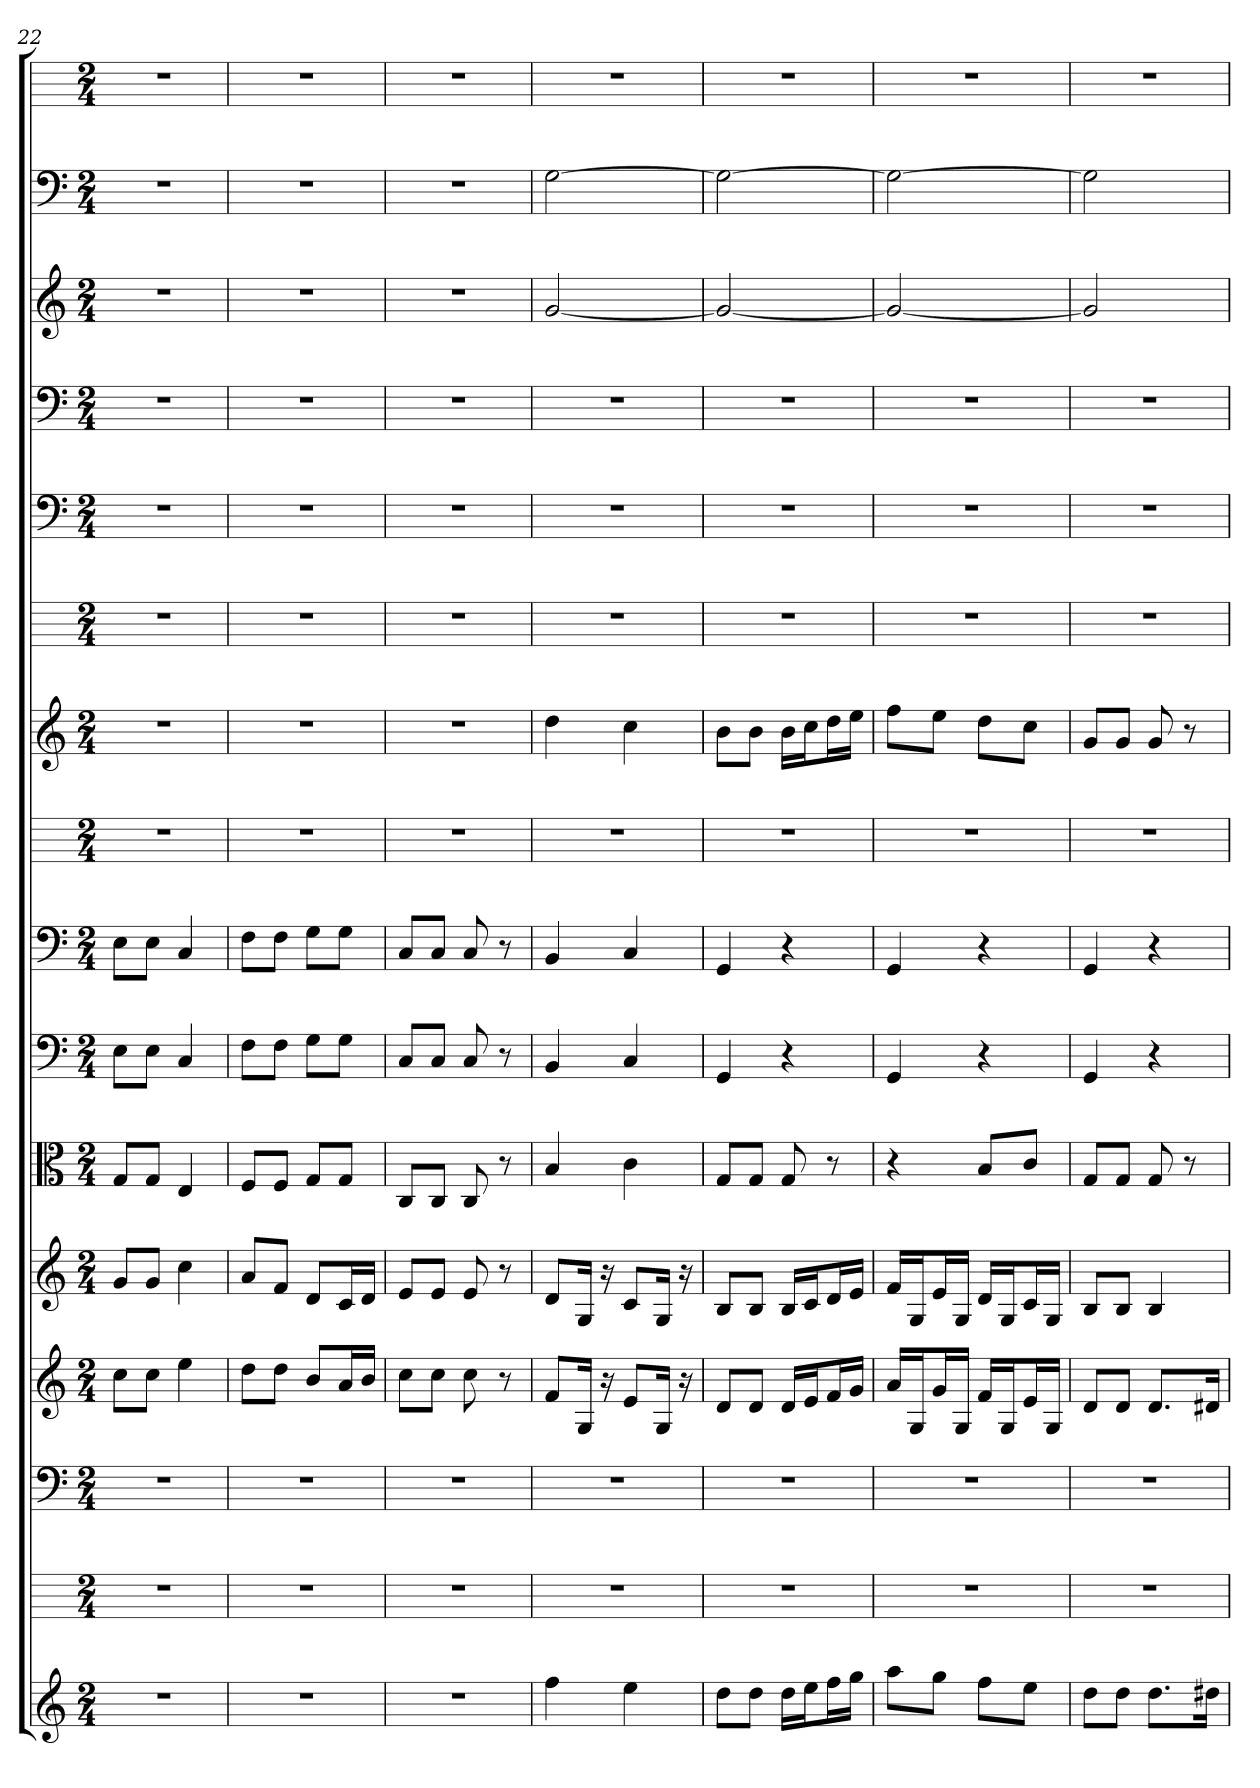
**kern	**kern	**kern	**kern	**kern	**kern	**kern	**kern	**kern	**kern	**kern	**kern	**kern	**kern	**kern	**kern
*part16	*part15	*part14	*part13	*part12	*part11	*part10	*part9	*part8	*part7	*part6	*part5	*part4	*part3	*part2	*part1
*staff16	*staff15	*staff14	*staff13	*staff12	*staff11	*staff10	*staff9	*staff8	*staff7	*staff6	*staff5	*staff4	*staff3	*staff2	*staff1
*	*	*clefF4	*	*	*clefC3	*clefF4	*clefF4	*	*	*	*clefF4	*clefF4	*	*	*
*k[]	*k[]	*k[]	*k[]	*k[]	*k[]	*k[]	*k[]	*k[]	*k[]	*k[]	*k[]	*k[]	*k[]	*k[]	*k[]
*C:	*C:	*C:	*C:	*C:	*C:	*C:	*C:	*C:	*C:	*C:	*C:	*C:	*C:	*C:	*C:
*M2/4	*M2/4	*M2/4	*M2/4	*M2/4	*M2/4	*M2/4	*M2/4	*M2/4	*M2/4	*M2/4	*M2/4	*M2/4	*M2/4	*M2/4	*M2/4
=22	=22	=22	=22	=22	=22	=22	=22	=22	=22	=22	=22	=22	=22	=22	=22
2r	2r	2r	8ccL	8gL	8G/L	8E\L	8E\L	2r	2r	2r	2r	2r	2r	2r	2r
.	.	.	8ccJ	8gJ	8G/J	8E\J	8E\J	.	.	.	.	.	.	.	.
.	.	.	4ee	4cc	4E	4C	4C	.	.	.	.	.	.	.	.
=23	=23	=23	=23	=23	=23	=23	=23	=23	=23	=23	=23	=23	=23	=23	=23
2r	2r	2r	8ddL	8aL	8F/L	8F\L	8F\L	2r	2r	2r	2r	2r	2r	2r	2r
.	.	.	8ddJ	8fJ	8F/J	8F\J	8F\J	.	.	.	.	.	.	.	.
.	.	.	8bL	8dL	8G/L	8G\L	8G\L	.	.	.	.	.	.	.	.
.	.	.	16aL	16cL	8G/J	8G\J	8G\J	.	.	.	.	.	.	.	.
.	.	.	16bJJ	16dJJ	.	.	.	.	.	.	.	.	.	.	.
=24	=24	=24	=24	=24	=24	=24	=24	=24	=24	=24	=24	=24	=24	=24	=24
2r	2r	2r	8ccL	8eL	8C/L	8C/L	8C/L	2r	2r	2r	2r	2r	2r	2r	2r
.	.	.	8ccJ	8eJ	8C/J	8C/J	8C/J	.	.	.	.	.	.	.	.
.	.	.	8cc	8e	8C	8C	8C	.	.	.	.	.	.	.	.
.	.	.	8r	8r	8r	8r	8r	.	.	.	.	.	.	.	.
=25	=25	=25	=25	=25	=25	=25	=25	=25	=25	=25	=25	=25	=25	=25	=25
4ff	2r	2r	8fL	8dL	4B	4BB	4BB	2r	4dd	2r	2r	2r	[2g	[2G	2r
.	.	.	16GJk	16GJk	.	.	.	.	.	.	.	.	.	.	.
.	.	.	16r	16r	.	.	.	.	.	.	.	.	.	.	.
4ee	.	.	8eL	8cL	4c	4C	4C	.	4cc	.	.	.	.	.	.
.	.	.	16GJk	16GJk	.	.	.	.	.	.	.	.	.	.	.
.	.	.	16r	16r	.	.	.	.	.	.	.	.	.	.	.
=26	=26	=26	=26	=26	=26	=26	=26	=26	=26	=26	=26	=26	=26	=26	=26
8ddL	2r	2r	8dL	8BL	8G/L	4GG	4GG	2r	8bL	2r	2r	2r	2g_	2G_	2r
8ddJ	.	.	8dJ	8BJ	8G/J	.	.	.	8bJ	.	.	.	.	.	.
16ddLL	.	.	16dLL	16BLL	8G	4r	4r	.	16bLL	.	.	.	.	.	.
16eeJ	.	.	16eJ	16cJ	.	.	.	.	16ccJ	.	.	.	.	.	.
16ffL	.	.	16fL	16dL	8r	.	.	.	16ddL	.	.	.	.	.	.
16ggJJ	.	.	16gJJ	16eJJ	.	.	.	.	16eeJJ	.	.	.	.	.	.
=27	=27	=27	=27	=27	=27	=27	=27	=27	=27	=27	=27	=27	=27	=27	=27
8aaL	2r	2r	16aLL	16fLL	4r	4GG	4GG	2r	8ffL	2r	2r	2r	2g_	2G_	2r
.	.	.	16GJ	16GJ	.	.	.	.	.	.	.	.	.	.	.
8ggJ	.	.	16gL	16eL	.	.	.	.	8eeJ	.	.	.	.	.	.
.	.	.	16GJJ	16GJJ	.	.	.	.	.	.	.	.	.	.	.
8ffL	.	.	16fLL	16dLL	8B/L	4r	4r	.	8ddL	.	.	.	.	.	.
.	.	.	16GJ	16GJ	.	.	.	.	.	.	.	.	.	.	.
8eeJ	.	.	16eL	16cL	8c/J	.	.	.	8ccJ	.	.	.	.	.	.
.	.	.	16GJJ	16GJJ	.	.	.	.	.	.	.	.	.	.	.
=28	=28	=28	=28	=28	=28	=28	=28	=28	=28	=28	=28	=28	=28	=28	=28
8ddL	2r	2r	8dL	8BL	8G/L	4GG	4GG	2r	8gL	2r	2r	2r	2g]	2G]	2r
8ddJ	.	.	8dJ	8BJ	8G/J	.	.	.	8gJ	.	.	.	.	.	.
8.ddL	.	.	8.dL	4B	8G	4r	4r	.	8g	.	.	.	.	.	.
.	.	.	.	.	8r	.	.	.	8r	.	.	.	.	.	.
16dd#XJk	.	.	16d#XJk	.	.	.	.	.	.	.	.	.	.	.	.
=	=	=	=	=	=	=	=	=	=	=	=	=	=	=	=
*-	*-	*-	*-	*-	*-	*-	*-	*-	*-	*-	*-	*-	*-	*-	*-
